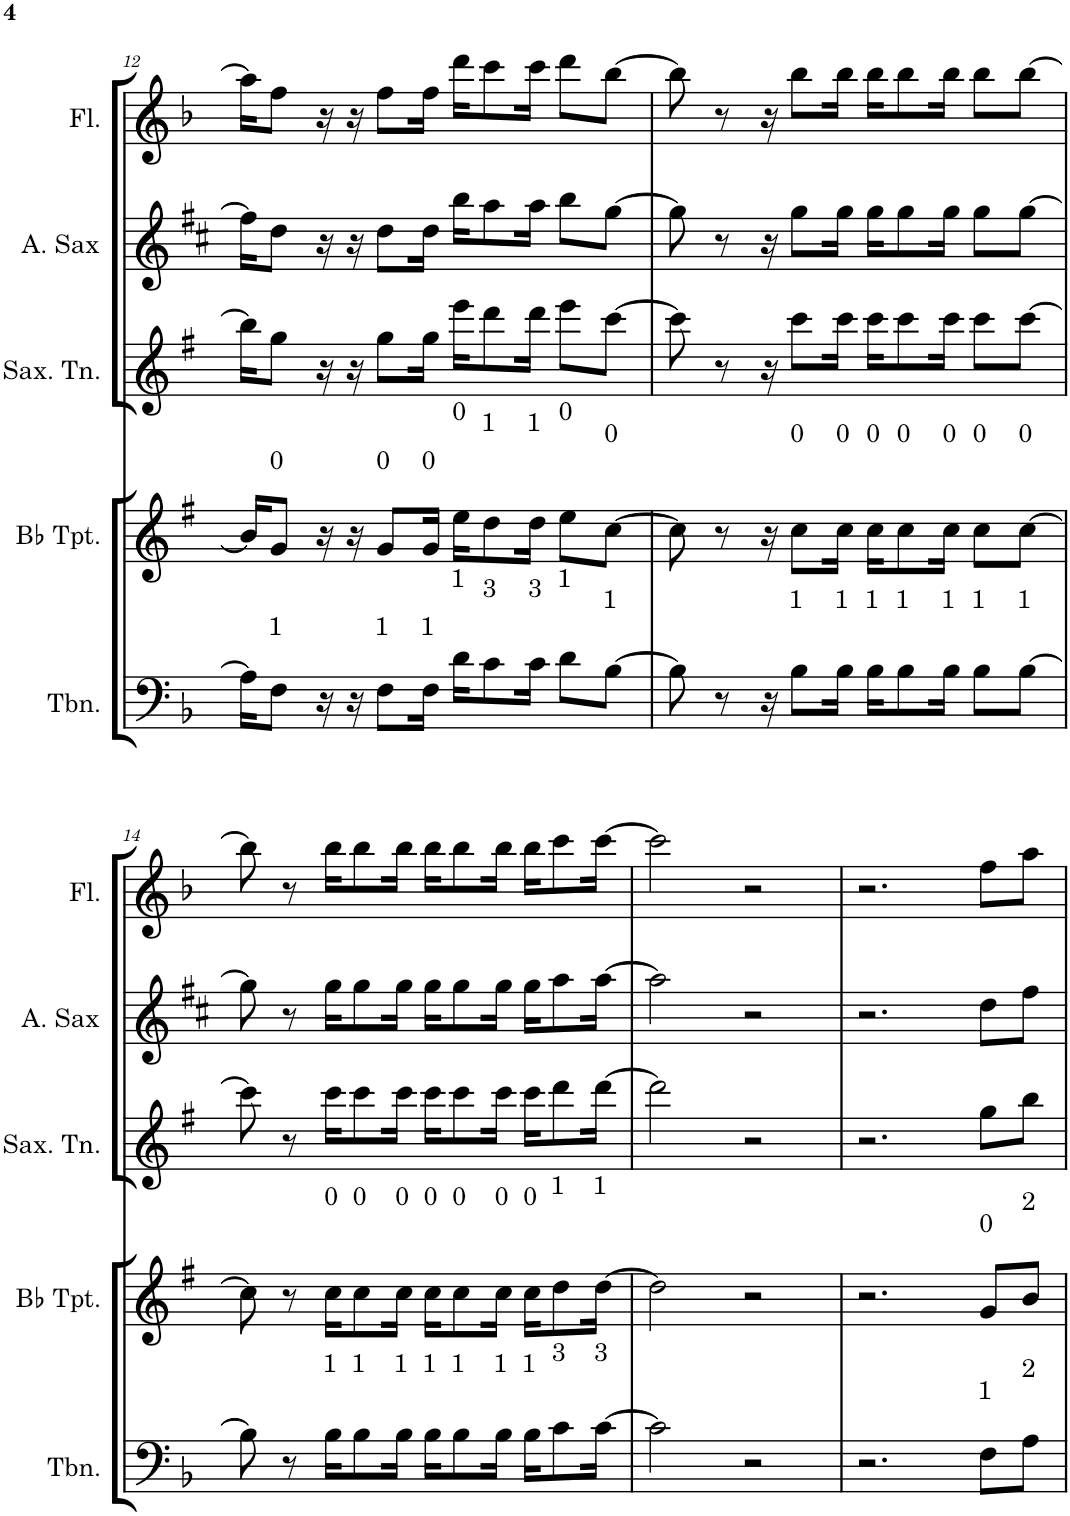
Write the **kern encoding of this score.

**kern	**kern	**kern	**kern	**kern
*part5	*part4	*part3	*part2	*part1
*staff5	*staff4	*staff3	*staff2	*staff1
*I"Trombone	*I"Bb Trumpet	*I"Saxofone Tenor	*I"Saxofone Alto	*I"Flauta Transversal
*I'Tbn.	*I'Bb Tpt.	*I'Sax. Tn.	*	*I'Fl.
!!LO:PB:g=z
*clefF4	*clefG2	*clefG2	*clefG2	*clefG2
*	*Trd1c2	*Trd8c14	*Trd5c9	*
*k[b-]	*k[f#]	*k[f#]	*k[f#c#]	*k[b-]
*M4/4	*M4/4	*M4/4	*M4/4	*M4/4
=12	=12	=12	=12	=12
16A\KL]	16b/KL]	16bb\KL]	16ff#\KL]	16aa\KL]
!	!LO:TX:a:t=0	!	!	!
!LO:TX:a:t=1	!	!	!	!
8F\J	8g/J	8gg\J	8dd\J	8ff\J
16r	16r	16r	16r	16r
16r	16r	16r	16r	16r
!	!LO:TX:a:t=0	!	!	!
!LO:TX:a:t=1	!	!	!	!
8F\L	8g/L	8gg\L	8dd\L	8ff\L
!	!LO:TX:a:t=0	!	!	!
!LO:TX:a:t=1	!	!	!	!
16F\Jk	16g/Jk	16gg\Jk	16dd\Jk	16ff\Jk
!	!LO:TX:a:t=0	!	!	!
!LO:TX:a:t=1	!	!	!	!
16d\KL	16ee\KL	16eee\KL	16bb\KL	16ddd\KL
!	!LO:TX:a:t=1	!	!	!
!LO:TX:a:t=3	!	!	!	!
8c\	8dd\	8ddd\	8aa\	8ccc\
!	!LO:TX:a:t=1	!	!	!
!LO:TX:a:t=3	!	!	!	!
16c\Jk	16dd\Jk	16ddd\Jk	16aa\Jk	16ccc\Jk
!	!LO:TX:a:t=0	!	!	!
!LO:TX:a:t=1	!	!	!	!
8d\L	8ee\L	8eee\L	8bb\L	8ddd\L
!	!LO:TX:a:t=0	!	!	!
!LO:TX:a:t=1	!	!	!	!
[8B-\J	[8cc\J	[8ccc\J	[8gg\J	[8bb-\J
=13	=13	=13	=13	=13
8B-\]	8cc\]	8ccc\]	8gg\]	8bb-\]
8r	8r	8r	8r	8r
16r	16r	16r	16r	16r
!	!LO:TX:a:t=0	!	!	!
!LO:TX:a:t=1	!	!	!	!
8B-\L	8cc\L	8ccc\L	8gg\L	8bb-\L
!	!LO:TX:a:t=0	!	!	!
!LO:TX:a:t=1	!	!	!	!
16B-\Jk	16cc\Jk	16ccc\Jk	16gg\Jk	16bb-\Jk
!	!LO:TX:a:t=0	!	!	!
!LO:TX:a:t=1	!	!	!	!
16B-\KL	16cc\KL	16ccc\KL	16gg\KL	16bb-\KL
!	!LO:TX:a:t=0	!	!	!
!LO:TX:a:t=1	!	!	!	!
8B-\	8cc\	8ccc\	8gg\	8bb-\
!	!LO:TX:a:t=0	!	!	!
!LO:TX:a:t=1	!	!	!	!
16B-\Jk	16cc\Jk	16ccc\Jk	16gg\Jk	16bb-\Jk
!	!LO:TX:a:t=0	!	!	!
!LO:TX:a:t=1	!	!	!	!
8B-\L	8cc\L	8ccc\L	8gg\L	8bb-\L
!	!LO:TX:a:t=0	!	!	!
!LO:TX:a:t=1	!	!	!	!
[8B-\J	[8cc\J	[8ccc\J	[8gg\J	[8bb-\J
!!LO:LB:g=z
=14	=14	=14	=14	=14
8B-\]	8cc\]	8ccc\]	8gg\]	8bb-\]
8r	8r	8r	8r	8r
!	!LO:TX:a:t=0	!	!	!
!LO:TX:a:t=1	!	!	!	!
16B-\KL	16cc\KL	16ccc\KL	16gg\KL	16bb-\KL
!	!LO:TX:a:t=0	!	!	!
!LO:TX:a:t=1	!	!	!	!
8B-\	8cc\	8ccc\	8gg\	8bb-\
!	!LO:TX:a:t=0	!	!	!
!LO:TX:a:t=1	!	!	!	!
16B-\Jk	16cc\Jk	16ccc\Jk	16gg\Jk	16bb-\Jk
!	!LO:TX:a:t=0	!	!	!
!LO:TX:a:t=1	!	!	!	!
16B-\KL	16cc\KL	16ccc\KL	16gg\KL	16bb-\KL
!	!LO:TX:a:t=0	!	!	!
!LO:TX:a:t=1	!	!	!	!
8B-\	8cc\	8ccc\	8gg\	8bb-\
!	!LO:TX:a:t=0	!	!	!
!LO:TX:a:t=1	!	!	!	!
16B-\Jk	16cc\Jk	16ccc\Jk	16gg\Jk	16bb-\Jk
!	!LO:TX:a:t=0	!	!	!
!LO:TX:a:t=1	!	!	!	!
16B-\KL	16cc\KL	16ccc\KL	16gg\KL	16bb-\KL
!	!LO:TX:a:t=1	!	!	!
!LO:TX:a:t=3	!	!	!	!
8c\	8dd\	8ddd\	8aa\	8ccc\
!	!LO:TX:a:t=1	!	!	!
!LO:TX:a:t=3	!	!	!	!
[16c\Jk	[16dd\Jk	[16ddd\Jk	[16aa\Jk	[16ccc\Jk
=15	=15	=15	=15	=15
2c\]	2dd\]	2ddd\]	2aa\]	2ccc\]
2r	2r	2r	2r	2r
=16	=16	=16	=16	=16
2.r	2.r	2.r	2.r	2.r
!	!LO:TX:a:t=0	!	!	!
!LO:TX:a:t=1	!	!	!	!
8F\L	8g/L	8gg\L	8dd\L	8ff\L
!	!LO:TX:a:t=2	!	!	!
!LO:TX:a:t=2	!	!	!	!
8A\J	8b/J	8bb\J	8ff#\J	8aa\J
=	=	=	=	=
*-	*-	*-	*-	*-
